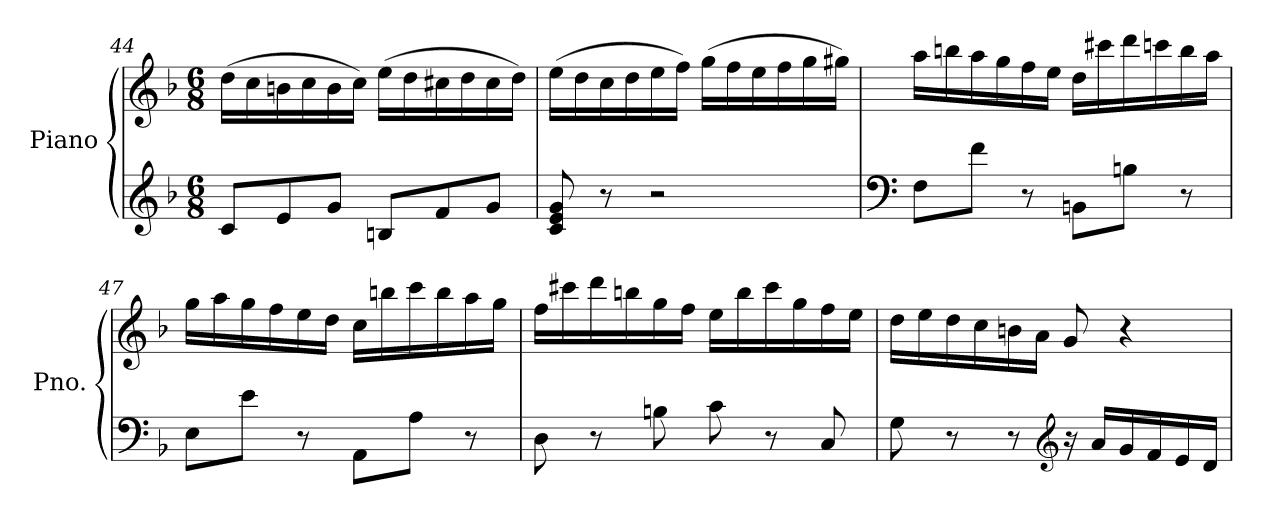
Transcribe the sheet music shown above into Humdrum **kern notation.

**kern	**kern
*part1	*part1
*staff2	*staff1
*I"Piano	*
*I'Pno.	*
!!LO:LB:g=z
*clefG2	*clefG2
*k[b-]	*k[b-]
*M6/8	*M6/8
=44	=44
8c/L	(>16dd\LL
.	16cc\
8e/	16bn\
.	16cc\
8g/J	16b\
.	16cc\JJ)
8Bn/L	(>16ee\LL
.	16dd\
8f/	16cc#X\
.	16dd\
8g/J	16cc#\
.	16dd\JJ)
=45	=45
8c/ 8e/ 8g/	(>16ee\LL
.	16dd\
8r	16cc\
.	16dd\
2r	16ee\
.	16ff\JJ)
.	(>16gg\LL
.	16ff\
.	16ee\
.	16ff\
.	16gg\
.	16gg#X\JJ)
=46	=46
*clefF4	*
8F\L	16aa\LL
.	16bbn\
8f\J	16aa\
.	16gg\
8r	16ff\
.	16ee\JJ
8BBn\L	16dd\LL
.	16ccc#X\
8Bn\J	16ddd\
.	16cccn\
8r	16bb\
.	16aa\JJ
!!LO:LB:g=z
=47	=47
8E\L	16gg\LL
.	16aa\
8e\J	16gg\
.	16ff\
8r	16ee\
.	16dd\JJ
8AA\L	16cc\LL
.	16bbn\
8A\J	16ccc\
.	16bb\
8r	16aa\
.	16gg\JJ
=48	=48
8D\	16ff\LL
.	16ccc#X\
8r	16ddd\
.	16bbn\
8Bn\	16gg\
.	16ff\JJ
8c\	16ee\LL
.	16bb\
8r	16ccc#\
.	16gg\
8C/	16ff\
.	16ee\JJ
=49	=49
8G\	16dd\LL
.	16ee\
8r	16dd\
.	16cc\
8r	16bn\
.	16a\JJ
*clefG2	*
16r	8g/
16a/LL	.
16g/	4r
16f/	.
16e/	.
16d/JJ	.
=	=
*-	*-
